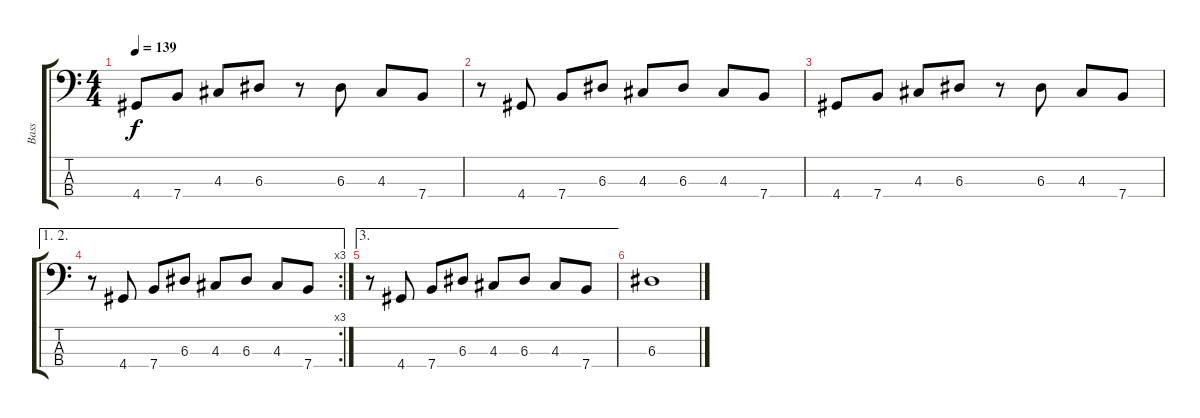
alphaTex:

\track ("Bass" "Bass") {instrument electricbassfinger}
\staff {score tabs}
\tuning (G2 D2 A1 E1) {hide}
\ts (4 4)
\tempo 139
\clef f4
\ks c
4.4.8{dy f} 7.4.8 4.3.8 6.3.8 r.8 6.3.8 4.3.8 7.4.8 |
r.8 4.4.8 7.4.8 6.3.8 4.3.8 6.3.8 4.3.8 7.4.8 |
4.4.8 7.4.8 4.3.8 6.3.8 r.8 6.3.8 4.3.8 7.4.8 |
\ae (1 2)
\rc 3
r.8 4.4.8 7.4.8 6.3.8 4.3.8 6.3.8 4.3.8 7.4.8 |
\ae 3
r.8 4.4.8 7.4.8 6.3.8 4.3.8 6.3.8 4.3.8 7.4.8 |
6.3.1
